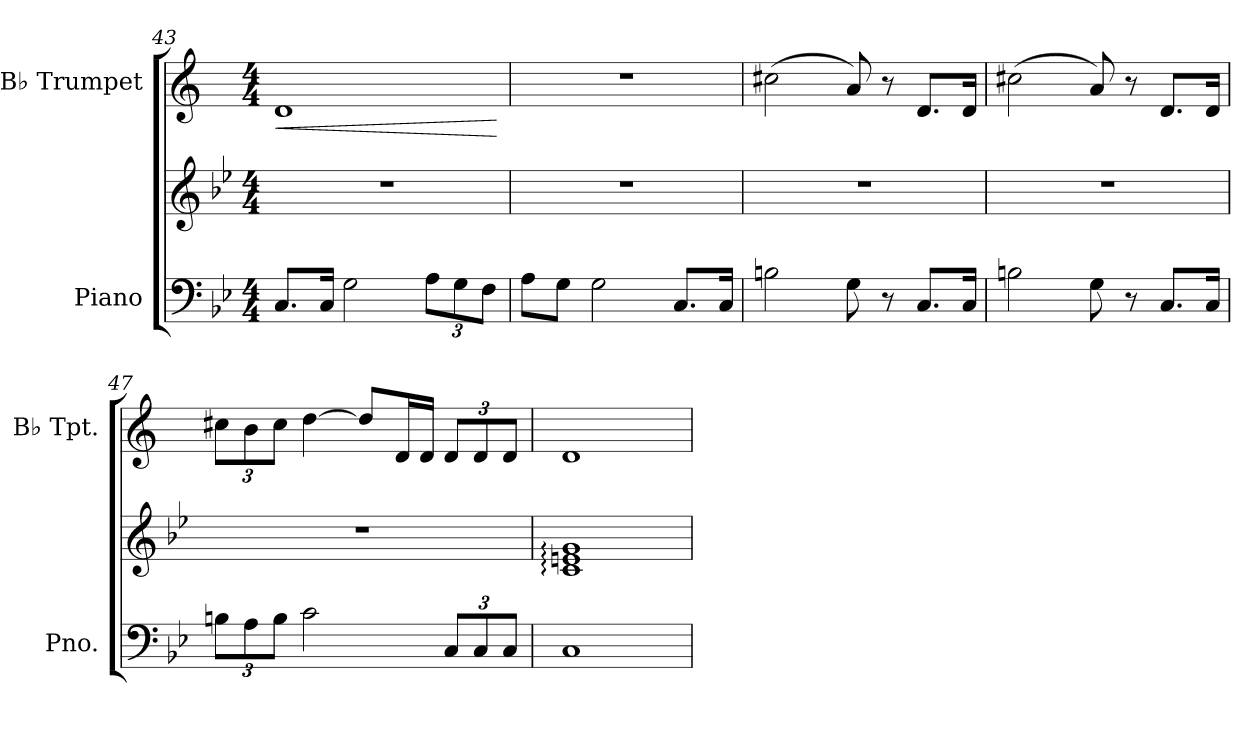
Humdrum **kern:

**kern	**kern	**kern	**dynam
*part2	*part2	*part1	*part1
*staff3	*staff2	*staff1	*staff1
*I"Piano	*	*I"B♭ Trumpet	*
*I'Pno.	*	*I'B♭ Tpt.	*
!!LO:LB:g=z
*clefF4	*clefG2	*clefG2	*
*	*	*ITrd1c2	*
*k[b-e-]	*k[b-e-]	*k[b-e-]	*
*M4/4	*M4/4	*M4/4	*
=43	=43	=43	=43
!	!	!	!LO:HP:b
8.C/L	1r	1c	<
16C/Jk	.	.	.
2G\	.	.	.
*Xbrackettup	*	*	*
12A\L	.	.	.
12G\	.	.	.
12F\J	.	.	.
.	.	.	[
=44	=44	=44	=44
8A\L	1r	1r	.
8G\J	.	.	.
2G\	.	.	.
8.C/L	.	.	.
16C/Jk	.	.	.
=45	=45	=45	=45
2Bn\	1r	(2bn\	.
8G\	.	8g/)	.
8r	.	8r	.
8.C/L	.	8.c/L	.
16C/Jk	.	16c/Jk	.
=46	=46	=46	=46
2Bn\	1r	(2bn\	.
8G\	.	8g/)	.
8r	.	8r	.
8.C/L	.	8.c/L	.
16C/Jk	.	16c/Jk	.
=47	=47	=47	=47
*	*	*Xbrackettup	*
12Bn\L	1r	12bn\L	.
12A\	.	12a\	.
12B\J	.	12b\J	.
2c\	.	[4cc\	.
.	.	8cc/L]	.
.	.	16c/L	.
.	.	16c/JJ	.
12C/L	.	12c/L	.
12C/	.	12c/	.
12C/J	.	12c/J	.
=48	=48	=48	=48
1C	1c: 1en: 1g:	1c	.
=	=	=	=
*-	*-	*-	*-
